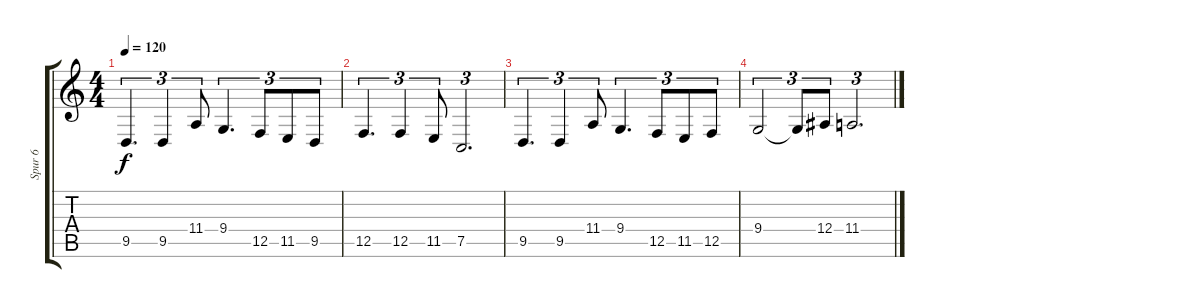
\track ("Spur 6" "Spur 6") {instrument accordion}
\staff {score tabs}
\tuning (C4 G3 Eb3 Bb2 F2 C2) {hide}
\ts (4 4)
\tempo 120
\clef g2
\ks c
9.5.4{d tu (3 2) dy f} 9.5.4{tu (3 2)} 11.4.8{tu (3 2)} 9.4.4{d tu (3 2)} 12.5.8{tu (3 2)} 11.5.8{tu (3 2)} 9.5.8{tu (3 2)} |
12.5.4{d tu (3 2)} 12.5.4{tu (3 2)} 11.5.8{tu (3 2)} 7.5.2{d tu (3 2)} |
9.5.4{d tu (3 2)} 9.5.4{tu (3 2)} 11.4.8{tu (3 2)} 9.4.4{d tu (3 2)} 12.5.8{tu (3 2)} 11.5.8{tu (3 2)} 12.5.8{tu (3 2)} |
9.4.2{tu (3 2)} 9.4{t}.8{tu (3 2)} 12.4.8{tu (3 2)} 11.4.2{d tu (3 2)}
